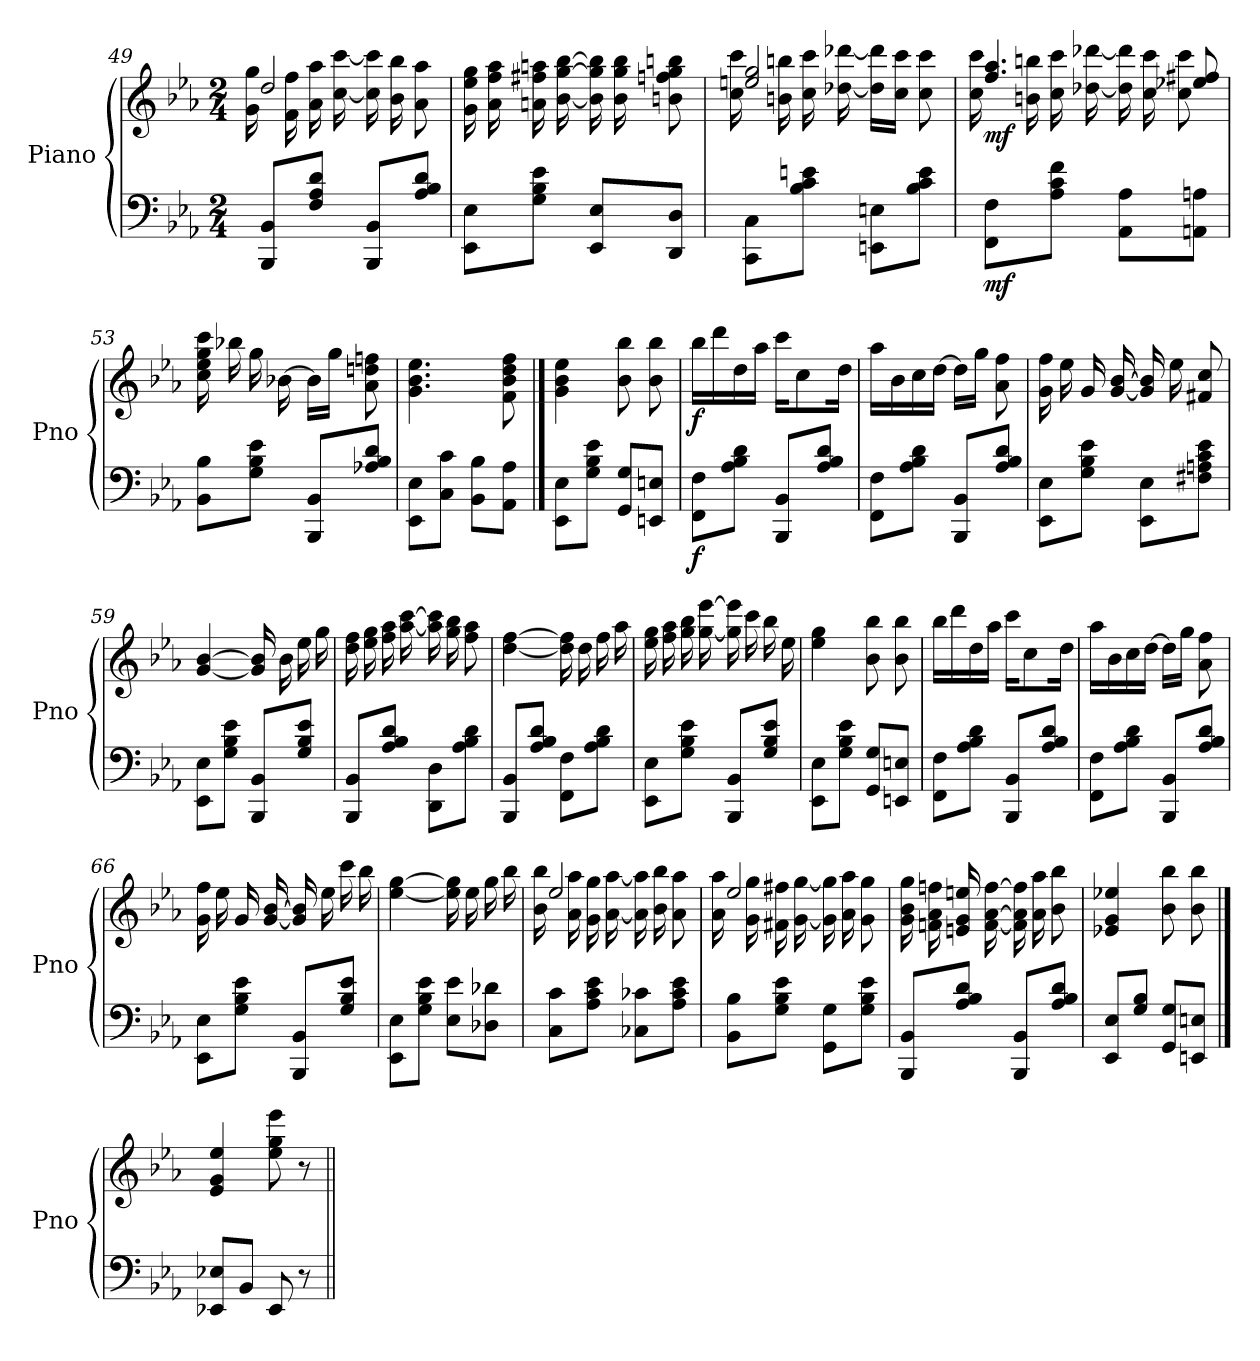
**kern	**dynam	**kern	**dynam
*part2	*part2	*part1	*part1
*staff2	*staff2	*staff1	*staff1
*I"Piano	*	*I"Piano	*
*I'Pno	*	*I'Pno	*
!!LO:LB:g=z
*clefF4	*	*clefG2	*
*k[b-e-a-]	*	*k[b-e-a-]	*
*M2/4	*	*M2/4	*
=49	=49	=49	=49
*	*	*^	*
8BBB-/ 8BB-/L	.	2dd/	16g\ 16gg\	.
.	.	.	16f\ 16ff\	.
8F/ 8A-/ 8d/J	.	.	16a-\ 16aa-\	.
.	.	.	[16cc\ [16ccc\	.
8BBB-/ 8BB-/L	.	.	16cc\] 16ccc\]	.
.	.	.	16b-\ 16bb-\	.
8A-/ 8B-/ 8d/J	.	.	8a-\ 8aa-\	.
*	*	*v	*v	*
=50	=50	=50	=50
8EE-\ 8E-\L	.	16g\ 16ee-\ 16gg\	.
.	.	16a-\ 16ff\ 16aa-\	.
8G\ 8B-\ 8e-\J	.	16an\ 16ff#X\ 16aan\	.
.	.	[16b-\ [16gg\ [16bb-\	.
8EE-/ 8E-/L	.	16b-\] 16gg\] 16bb-\]	.
.	.	16b-\ 16gg\ 16bb-\	.
!	!LO:DY:b	!	!LO:DY:b
8DD/ 8D/J	other-dynamics	8bn\ 8ffn\ 8gg\ 8bbn\	other-dynamics
=51	=51	=51	=51
*	*	*^	*
8CC\ 8C\L	.	2een/ 2gg/	16cc\ 16ccc\	.
.	.	.	16bn\ 16bbn\	.
8B-\ 8c\ 8en\J	.	.	16cc\ 16ccc\	.
.	.	.	[16dd-X\ [16ddd-X\	.
8EEn\ 8En\L	.	.	16dd-\] 16ddd-\]LL	.
!	!	!	!	!LO:DY:b
.	.	.	16cc\ 16ccc\JJ	other-dynamics
8B-\ 8c\ 8e\J	.	.	8cc\ 8ccc\	.
=52	=52	=52	=52	=52
!	!LO:DY:b	!	!	!LO:DY:b
8FF\ 8F\L	mf	4.ff/ 4.aa-/	16cc\ 16ccc\	mf
.	.	.	16bn\ 16bbn\	.
8A-\ 8c\ 8f\J	.	.	16cc\ 16ccc\	.
.	.	.	[16dd-X\ [16ddd-X\	.
8AA-\ 8A-\L	.	.	16dd-\] 16ddd-\]	.
.	.	.	16cc\ 16ccc\	.
8AAn\ 8An\J	.	8ee-X/ 8ff#X/	8cc\ 8ccc\	.
*	*	*v	*v	*
!!LO:PB:g=z
=53	=53	=53	=53
8BB-\ 8B-\L	.	16cc\ 16ee-\ 16gg\ 16ccc\	.
.	.	16bb-X\	.
8G\ 8B-\ 8e-\J	.	16gg\	.
.	.	[16b-X\	.
8BBB-/ 8BB-/L	.	16b-\LL]	.
.	.	16gg\JJ	.
8A-X/ 8B-/ 8d/J	.	8a-\ 8ddn\ 8ffn\	.
=54	=54	=54	=54
8EE-\ 8E-\L	.	4.g\ 4.b-\ 4.ee-\	.
8C\ 8c\J	.	.	.
8BB-\ 8B-\L	.	.	.
!	!LO:DY:b	!	!LO:DY:b
8AA-\ 8A-\J	other-dynamics	8f\ 8b-\ 8dd\ 8ff\	other-dynamics
==55	==55	==55	==55
8EE-\ 8E-\L	.	4g\ 4b-\ 4ee-\	.
8G\ 8B-\ 8e-\J	.	.	.
8GG/ 8G/L	.	8b-\ 8bb-\	.
8EEn/ 8En/J	.	8b-\ 8bb-\	.
=56!|	=56!|	=56!|	=56!|
!	!LO:DY:b	!	!LO:DY:b
8FF\ 8F\L	f	16bb-\LL	f
.	.	16ddd\	.
8A-\ 8B-\ 8d\J	.	16dd\	.
.	.	16aa-\JJ	.
8BBB-/ 8BB-/L	.	16ccc\KL	.
.	.	8cc\	.
8A-/ 8B-/ 8d/J	.	.	.
.	.	16dd\Jk	.
=57	=57	=57	=57
8FF\ 8F\L	.	16aa-\LL	.
.	.	16b-\	.
8A-\ 8B-\ 8d\J	.	16cc\	.
.	.	[16dd\JJ	.
8BBB-/ 8BB-/L	.	16dd\LL]	.
.	.	16gg\JJ	.
8A-/ 8B-/ 8d/J	.	8a-\ 8ff\	.
!!LO:LB:g=z
=58	=58	=58	=58
8EE-\ 8E-\L	.	16g\ 16ff\	.
.	.	16ee-\	.
8G\ 8B-\ 8e-\J	.	16g/	.
.	.	[16g/ [16b-/	.
8EE-\ 8E-\L	.	16g/] 16b-/]	.
.	.	16ee-\	.
8F#X\ 8An\ 8c\ 8e-\J	.	8f#X/ 8cc/	.
=59	=59	=59	=59
8EE-\ 8E-\L	.	[4g/ [4b-/	.
8G\ 8B-\ 8e-\J	.	.	.
8BBB-/ 8BB-/L	.	16g/] 16b-/]	.
.	.	16b-\	.
8G/ 8B-/ 8e-/J	.	16ee-\	.
.	.	16gg\	.
=60	=60	=60	=60
8BBB-/ 8BB-/L	.	16dd\ 16ff\	.
.	.	16ee-\ 16gg\	.
8A-/ 8B-/ 8d/J	.	16ff\ 16aa-\	.
.	.	[16aa-\ [16ccc\	.
8DD\ 8D\L	.	16aa-\] 16ccc\]	.
.	.	16gg\ 16bb-\	.
8A-\ 8B-\ 8d\J	.	8ff\ 8aa-\	.
=61	=61	=61	=61
8BBB-/ 8BB-/L	.	[4dd\ [4ff\	.
8A-/ 8B-/ 8d/J	.	.	.
8FF\ 8F\L	.	16dd\] 16ff\]	.
.	.	16dd\	.
8A-\ 8B-\ 8d\J	.	16ff\	.
.	.	16aa-\	.
=62	=62	=62	=62
8EE-\ 8E-\L	.	16ee-\ 16gg\	.
.	.	16ff\ 16aa-\	.
8G\ 8B-\ 8e-\J	.	16gg\ 16bb-\	.
.	.	[16gg\ [16eee-\	.
8BBB-/ 8BB-/L	.	16gg\] 16eee-\]	.
.	.	16ccc\	.
8G/ 8B-/ 8e-/J	.	16bb-\	.
.	.	16ee-\	.
!!LO:LB:g=z
=63	=63	=63	=63
8EE-\ 8E-\L	.	4ee-\ 4gg\	.
8G\ 8B-\ 8e-\J	.	.	.
8GG/ 8G/L	.	8b-\ 8bb-\	.
8EEn/ 8En/J	.	8b-\ 8bb-\	.
=64	=64	=64	=64
8FF\ 8F\L	.	16bb-\LL	.
.	.	16ddd\	.
8A-\ 8B-\ 8d\J	.	16dd\	.
.	.	16aa-\JJ	.
8BBB-/ 8BB-/L	.	16ccc\KL	.
.	.	8cc\	.
8A-/ 8B-/ 8d/J	.	.	.
.	.	16dd\Jk	.
=65	=65	=65	=65
8FF\ 8F\L	.	16aa-\LL	.
.	.	16b-\	.
8A-\ 8B-\ 8d\J	.	16cc\	.
.	.	[16dd\JJ	.
8BBB-/ 8BB-/L	.	16dd\LL]	.
.	.	16gg\JJ	.
8A-/ 8B-/ 8d/J	.	8a-\ 8ff\	.
=66	=66	=66	=66
8EE-\ 8E-\L	.	16g\ 16ff\	.
.	.	16ee-\	.
8G\ 8B-\ 8e-\J	.	16g/	.
.	.	[16g/ [16b-/	.
8BBB-/ 8BB-/L	.	16g/] 16b-/]	.
.	.	16ee-\	.
8G/ 8B-/ 8e-/J	.	16ccc\	.
.	.	16bb-\	.
=67	=67	=67	=67
8EE-\ 8E-\L	.	[4ee-\ [4gg\	.
8G\ 8B-\ 8e-\J	.	.	.
8E-\ 8e-\L	.	16ee-\] 16gg\]	.
.	.	16ee-\	.
8D-X\ 8d-X\J	.	16gg\	.
.	.	16bb-\	.
!!LO:LB:g=z
=68	=68	=68	=68
*	*	*^	*
8C\ 8c\L	.	2ee-/	16b-\ 16bb-\	.
.	.	.	16a-\ 16aa-\	.
8A-\ 8c\ 8e-\J	.	.	16g\ 16gg\	.
.	.	.	[16a-\ [16aa-\	.
8C-X\ 8c-X\L	.	.	16a-\] 16aa-\]	.
.	.	.	16b-\ 16bb-\	.
8A-\ 8c-\ 8e-\J	.	.	8a-\ 8aa-\	.
=69	=69	=69	=69	=69
8BB-\ 8B-\L	.	2ee-/	16a-\ 16aa-\	.
.	.	.	16g\ 16gg\	.
8G\ 8B-\ 8e-\J	.	.	16f#X\ 16ff#X\	.
.	.	.	[16g\ [16gg\	.
8GG\ 8G\L	.	.	16g\] 16gg\]	.
.	.	.	16a-\ 16aa-\	.
8G\ 8B-\ 8e-\J	.	.	8g\ 8gg\	.
*	*	*v	*v	*
=70	=70	=70	=70
8BBB-/ 8BB-/L	.	16g\ 16b-\ 16gg\	.
.	.	16fn\ 16a-\ 16ffn\	.
8A-/ 8B-/ 8d/J	.	16en/ 16g/ 16een/	.
.	.	[16f\ [16a-\ [16ff\	.
8BBB-/ 8BB-/L	.	16f\] 16a-\] 16ff\]	.
.	.	16a-\ 16aa-\	.
8A-/ 8B-/ 8d/J	.	8b-\ 8bb-\	.
=71	=71	=71	=71
8EE-/ 8E-/L	.	4e-X/ 4g/ 4ee-X/	.
8G/ 8B-/J	.	.	.
8GG/ 8G/L	.	8b-\ 8bb-\	.
8EEn/ 8En/J	.	8b-\ 8bb-\	.
==72	==72	==72	==72
8EE-X/ 8E-X/L	.	4e-/ 4g/ 4ee-/	.
8BB-/J	.	.	.
8EE-/	.	8ee-\ 8gg\ 8eee-\	.
8r	.	8r	.
=||	=||	=||	=||
*-	*-	*-	*-
